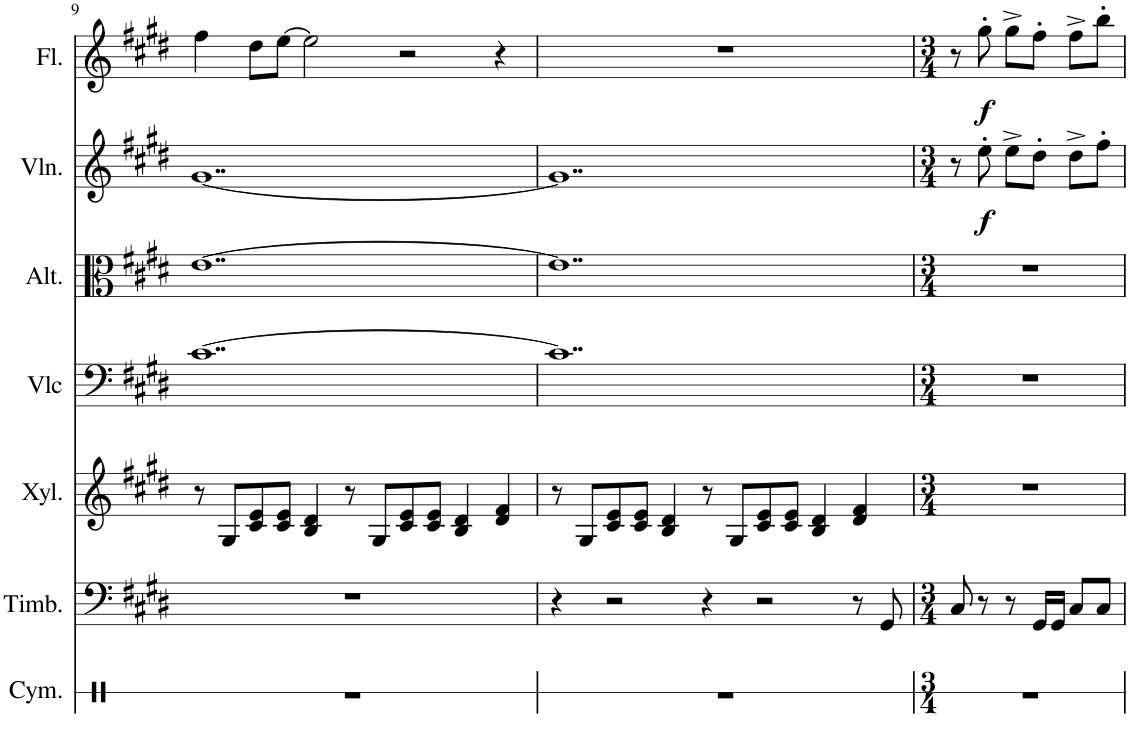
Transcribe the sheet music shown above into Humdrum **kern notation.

**kern	**kern	**kern	**kern	**kern	**kern	**dynam	**kern	**dynam
*part7	*part6	*part5	*part4	*part3	*part2	*part2	*part1	*part1
*staff7	*staff6	*staff5	*staff4	*staff3	*staff2	*staff2	*staff1	*staff1
*I"Cymbale	*I"Timbales	*I"Xylophone	*I"Violoncelle	*I"Alto	*I"Violon	*	*I"Flûte	*
*I'Cym.	*I'Timb.	*I'Xyl.	*I'Vlc	*I'Alt.	*I'Vln.	*	*I'Fl.	*
!!LO:PB:g=z
*clefX	*clefF4	*clefG2	*clefF4	*clefC3	*clefG2	*	*clefG2	*
*	*	*Trd-7c-12	*	*	*	*	*	*
*k[]	*k[f#c#g#d#]	*k[f#c#g#d#]	*k[f#c#g#d#]	*k[f#c#g#d#]	*k[f#c#g#d#]	*	*k[f#c#g#d#]	*
*M7/4	*M7/4	*M7/4	*M7/4	*M7/4	*M7/4	*	*M7/4	*
=9	=9	=9	=9	=9	=9	=9	=9	=9
1..r	1..r	8r	[1..c#	[1..e	[1..g#	.	4ff#\	.
.	.	8G#/L	.	.	.	.	.	.
.	.	8c#/ 8e/	.	.	.	.	8dd#\L	.
.	.	8c#/ 8e/J	.	.	.	.	[8ee\J	.
.	.	4B/ 4d#/	.	.	.	.	2ee\]	.
.	.	8r	.	.	.	.	.	.
.	.	8G#/L	.	.	.	.	.	.
.	.	8c#/ 8e/	.	.	.	.	2r	.
.	.	8c#/ 8e/J	.	.	.	.	.	.
.	.	4B/ 4d#/	.	.	.	.	.	.
.	.	4d#/ 4f#/	.	.	.	.	4r	.
=10	=10	=10	=10	=10	=10	=10	=10	=10
1..r	4r	8r	1..c#]	1..e]	1..g#]	.	1..r	.
.	.	8G#/L	.	.	.	.	.	.
.	2r	8c#/ 8e/	.	.	.	.	.	.
.	.	8c#/ 8e/J	.	.	.	.	.	.
.	.	4B/ 4d#/	.	.	.	.	.	.
.	4r	8r	.	.	.	.	.	.
.	.	8G#/L	.	.	.	.	.	.
.	2r	8c#/ 8e/	.	.	.	.	.	.
.	.	8c#/ 8e/J	.	.	.	.	.	.
.	.	4B/ 4d#/	.	.	.	.	.	.
.	8r	4d#/ 4f#/	.	.	.	.	.	.
.	8GG#/	.	.	.	.	.	.	.
=11	=11	=11	=11	=11	=11	=11	=11	=11
*M3/4	*M3/4	*M3/4	*M3/4	*M3/4	*M3/4	*	*M3/4	*
2.r	8C#/	2.r	2.r	2.r	8r	.	8r	.
!	!	!	!	!	!	!LO:DY:b	!	!LO:DY:b
.	8r	.	.	.	8ee'\	f	8gg#'\	f
.	8r	.	.	.	8ee^\L	.	8gg#^\L	.
.	16GG#/LL	.	.	.	8dd#'\J	.	8ff#'\J	.
.	16GG#/JJ	.	.	.	.	.	.	.
.	8C#/L	.	.	.	8dd#^\L	.	8ff#^\L	.
.	8C#/J	.	.	.	8ff#'\J	.	8bb'\J	.
=	=	=	=	=	=	=	=	=
*-	*-	*-	*-	*-	*-	*-	*-	*-
